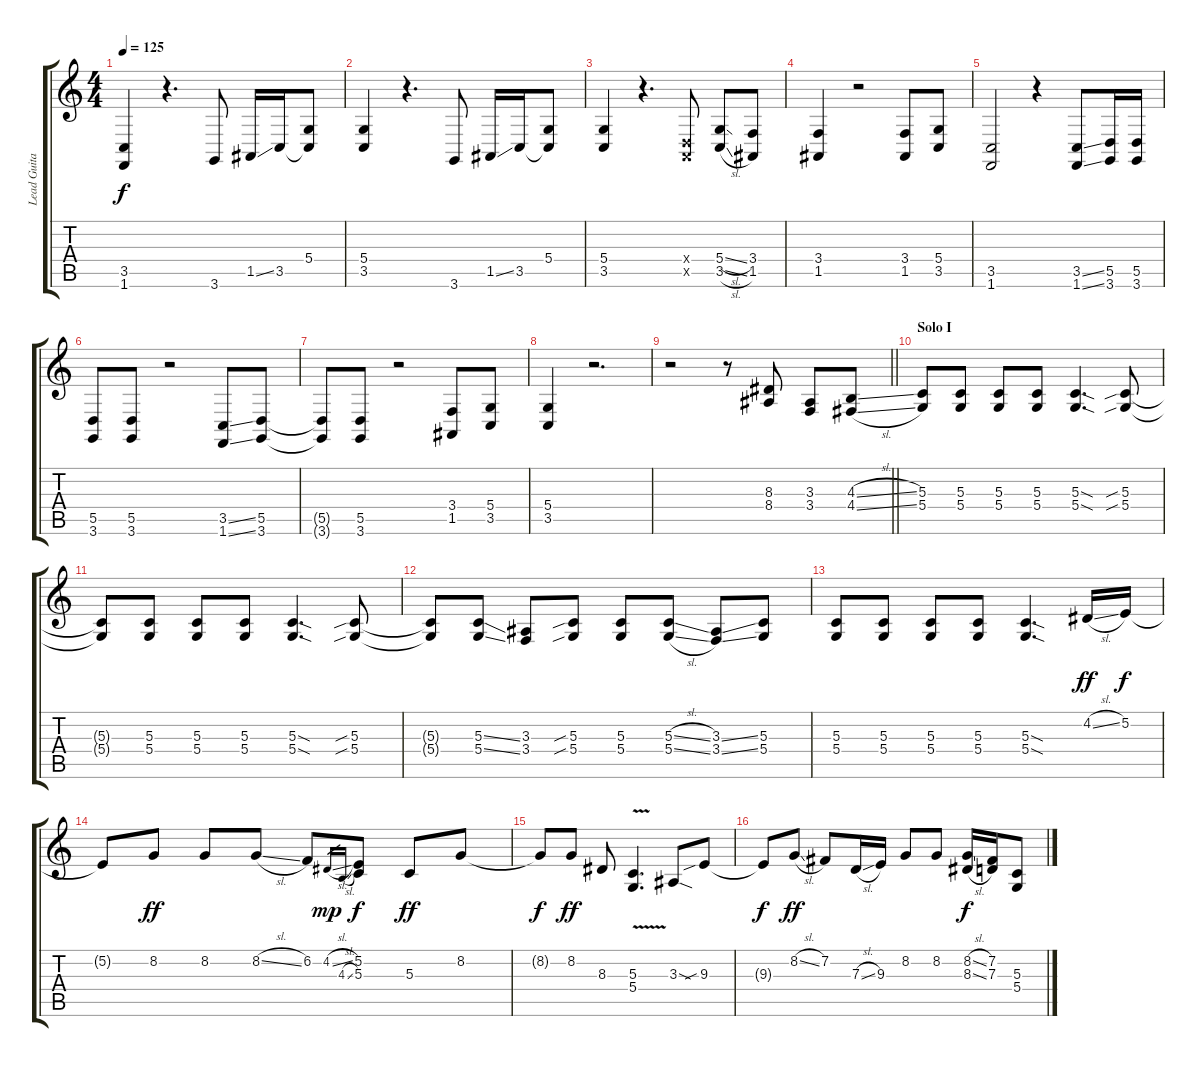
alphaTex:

\track ("Lead Guitar" "Lead Guita") {instrument lead5charang}
\staff {score tabs}
\tuning (E4 B3 G3 D3 A2 E2) {hide}
\ts (4 4)
\tempo 125
\clef g2
\ks c
(3.5 1.6).4{dy f} r.4{d} 3.6.8 1.5{ss}.16 3.5.16 (5.4 3.5{t}).8 |
(5.4 3.5).4 r.4{d} 3.6.8 1.5{ss}.16 3.5.16 (5.4 3.5{t}).8 |
(5.4 3.5).4 r.4{d} (0.4{x} 0.5{x}).8 (5.4{sl} 3.5{sl}).8 (3.4 1.5).8 |
(3.4 1.5).4 r.2 (3.4 1.5).8 (5.4 3.5).8 |
(3.5 1.6).2 r.4 (3.5{ss} 1.6{ss}).8 (5.5 3.6).16 (5.5 3.6).16 |
(5.5 3.6).8 (5.5 3.6).8 r.2 (3.5{ss} 1.6{ss}).8 (5.5 3.6).8 |
(5.5{t} 3.6{t}).8 (5.5 3.6).8 r.2 (3.4 1.5).8 (5.4 3.5).8 |
(5.4 3.5).4 r.2{d} |
\barLineRight lightlight
r.2 r.8 (8.3 8.4).8 (3.3 3.4).8 (4.3{sl} 4.4{sl}).8 |
\section ("" "Solo I")
(5.3 5.4).8 (5.3 5.4).8 (5.3 5.4).8 (5.3 5.4).8 (5.3{sod} 5.4{sod}).4{d} (5.3{sib} 5.4{sib}).8 |
(5.3{t} 5.4{t}).8 (5.3 5.4).8 (5.3 5.4).8 (5.3 5.4).8 (5.3{sod} 5.4{sod}).4{d} (5.3{sib} 5.4{sib}).8 |
(5.3{t} 5.4{t}).8 (5.3{ss} 5.4{ss}).8 (3.3 3.4).8 (5.3{sib} 5.4{sib}).8 (5.3 5.4).8 (5.3{sl} 5.4{sl}).8 (3.3{ss} 3.4{ss}).8 (5.3 5.4).8 |
(5.3 5.4).8 (5.3 5.4).8 (5.3 5.4).8 (5.3 5.4).8 (5.3{sod} 5.4{sod}).4{d} 4.2{sl}.16{dy ff} 5.2.16{dy f} |
5.2{t}.8 8.2.8{dy ff} 8.2.8 8.2{sl}.8 6.2.8 4.2{sl}.16{gr dy mp} 4.3{sl}.16{gr} (5.2 5.3).8{dy f} 5.3.8{dy ff} 8.2.8 |
8.2{t}.8{dy f} 8.2.8{dy ff} 8.3.8 (5.3{v} 5.4{v}).4{d} 3.3{sod}.8 9.3{sib}.8 |
9.3{t}.8{dy f} 8.2{sl}.8{dy ff} 7.2.8 7.3{sl}.16 9.3.16 8.2.8 8.2.8 (8.2{sl} 8.3{sl}).16{dy f} (7.2 7.3).16 (5.3 5.4).8
